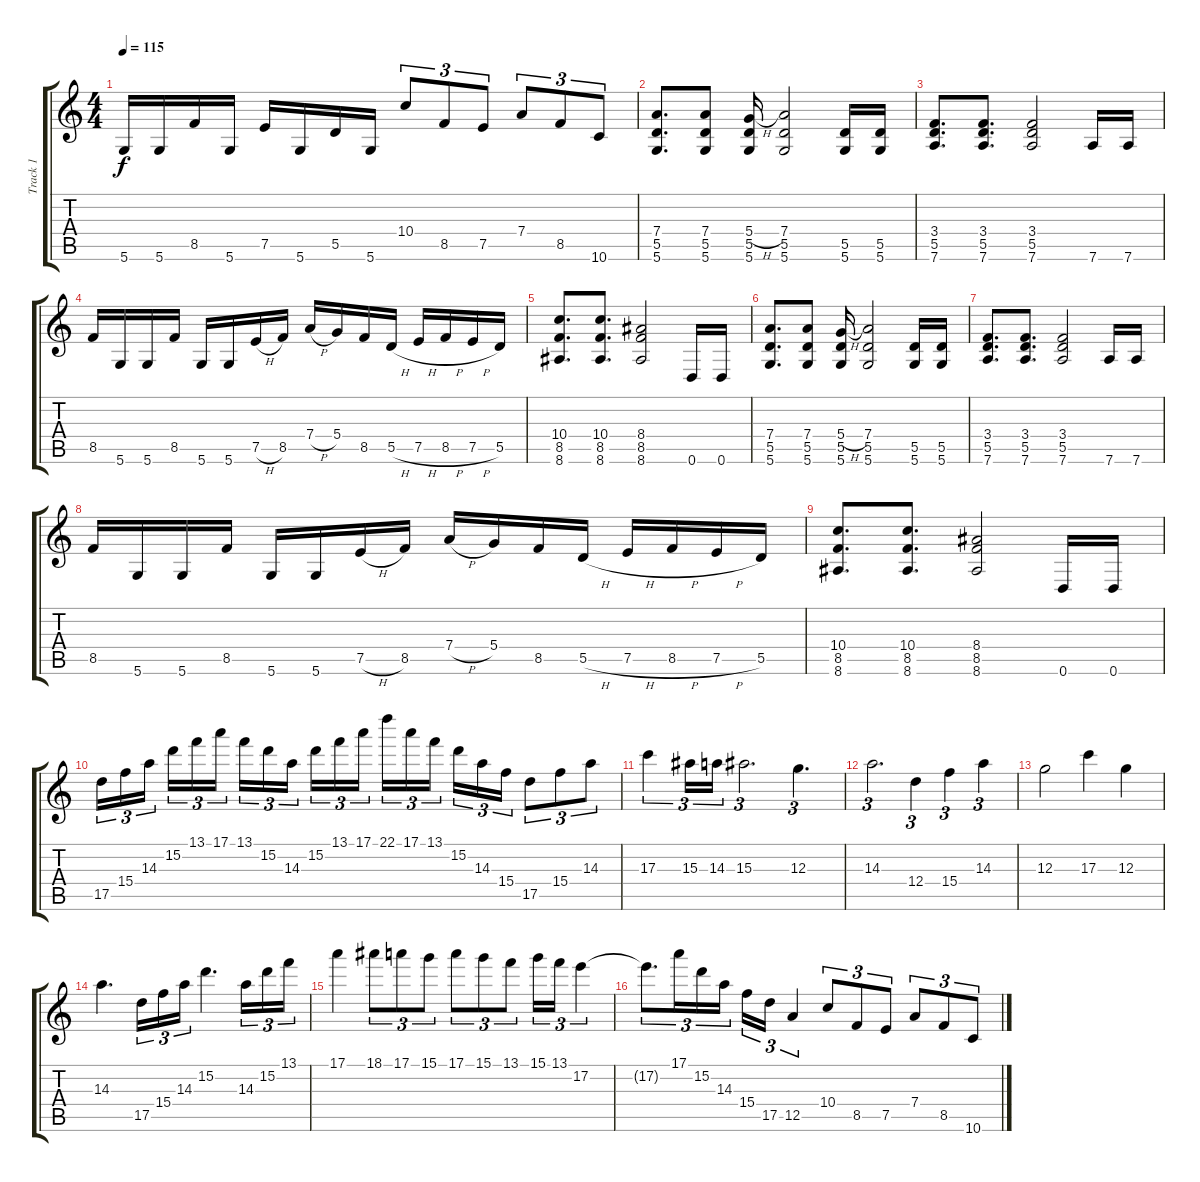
\track ("Track 1" "Track 1") {instrument distortionguitar}
\staff {score tabs}
\tuning (E4 B3 G3 D3 A2 D2) {hide}
\ts (4 4)
\tempo 115
\clef g2
\ks c
5.6.16{dy f} 5.6.16 8.5.16 5.6.16 7.5.16 5.6.16 5.5.16 5.6.16 10.4.8{tu (3 2)} 8.5.8{tu (3 2)} 7.5.8{tu (3 2)} 7.4.8{tu (3 2)} 8.5.8{tu (3 2)} 10.6.8{tu (3 2)} |
(7.4 5.5 5.6).8{d} (7.4 5.5 5.6).8 (5.4{h} 5.5 5.6).16 (7.4 5.5 5.6).2 (5.5 5.6).16 (5.5 5.6).16 |
(3.4 5.5 7.6).8{d} (3.4 5.5 7.6).8{d} (3.4 5.5 7.6).2 7.6.16 7.6.16 |
8.5.16 5.6.16 5.6.16 8.5.16 5.6.16 5.6.16 7.5{h}.16 8.5.16 7.4{h}.16 5.4.16 8.5.16 5.5{h}.16 7.5{h}.16 8.5{h}.16 7.5{h}.16 5.5.16 |
(10.4 8.5 8.6).8{d} (10.4 8.5 8.6).8{d} (8.4 8.5 8.6).2 0.6.16 0.6.16 |
(7.4 5.5 5.6).8{d} (7.4 5.5 5.6).8 (5.4{h} 5.5 5.6).16 (7.4 5.5 5.6).2 (5.5 5.6).16 (5.5 5.6).16 |
(3.4 5.5 7.6).8{d} (3.4 5.5 7.6).8{d} (3.4 5.5 7.6).2 7.6.16 7.6.16 |
8.5.16 5.6.16 5.6.16 8.5.16 5.6.16 5.6.16 7.5{h}.16 8.5.16 7.4{h}.16 5.4.16 8.5.16 5.5{h}.16 7.5{h}.16 8.5{h}.16 7.5{h}.16 5.5.16 |
(10.4 8.5 8.6).8{d} (10.4 8.5 8.6).8{d} (8.4 8.5 8.6).2 0.6.16 0.6.16 |
17.5.16{tu (3 2)} 15.4.16{tu (3 2)} 14.3.16{tu (3 2)} 15.2.16{tu (3 2)} 13.1.16{tu (3 2)} 17.1.16{tu (3 2)} 13.1.16{tu (3 2)} 15.2.16{tu (3 2)} 14.3.16{tu (3 2)} 15.2.16{tu (3 2)} 13.1.16{tu (3 2)} 17.1.16{tu (3 2)} 22.1.16{tu (3 2)} 17.1.16{tu (3 2)} 13.1.16{tu (3 2)} 15.2.16{tu (3 2)} 14.3.16{tu (3 2)} 15.4.16{tu (3 2)} 17.5.8{tu (3 2)} 15.4.8{tu (3 2)} 14.3.8{tu (3 2)} |
17.3.4{tu (3 2)} 15.3.16{tu (3 2)} 14.3.16{tu (3 2)} 15.3.2{d tu (3 2)} 12.3.4{d tu (3 2)} |
14.3.2{d tu (3 2)} 12.4.4{tu (3 2)} 15.4.4{tu (3 2)} 14.3.4{tu (3 2)} |
12.3.2 17.3.4 12.3.4 |
14.3.4{d} 17.5.16{tu (3 2)} 15.4.16{tu (3 2)} 14.3.16{tu (3 2)} 15.2.4{d} 14.3.16{tu (3 2)} 15.2.16{tu (3 2)} 13.1.16{tu (3 2)} |
17.1.4 18.1.8{tu (3 2)} 17.1.8{tu (3 2)} 15.1.8{tu (3 2)} 17.1.8{tu (3 2)} 15.1.8{tu (3 2)} 13.1.8{tu (3 2)} 15.1.16{tu (3 2)} 13.1.16{tu (3 2)} 17.2.4{tu (3 2)} |
17.2{t}.8{d tu (3 2)} 17.1.16{tu (3 2)} 15.2.16{tu (3 2)} 14.3.16{tu (3 2)} 15.4.16{tu (3 2)} 17.5.16{tu (3 2)} 12.5.4{tu (3 2)} 10.4.8{tu (3 2)} 8.5.8{tu (3 2)} 7.5.8{tu (3 2)} 7.4.8{tu (3 2)} 8.5.8{tu (3 2)} 10.6.8{tu (3 2)}
